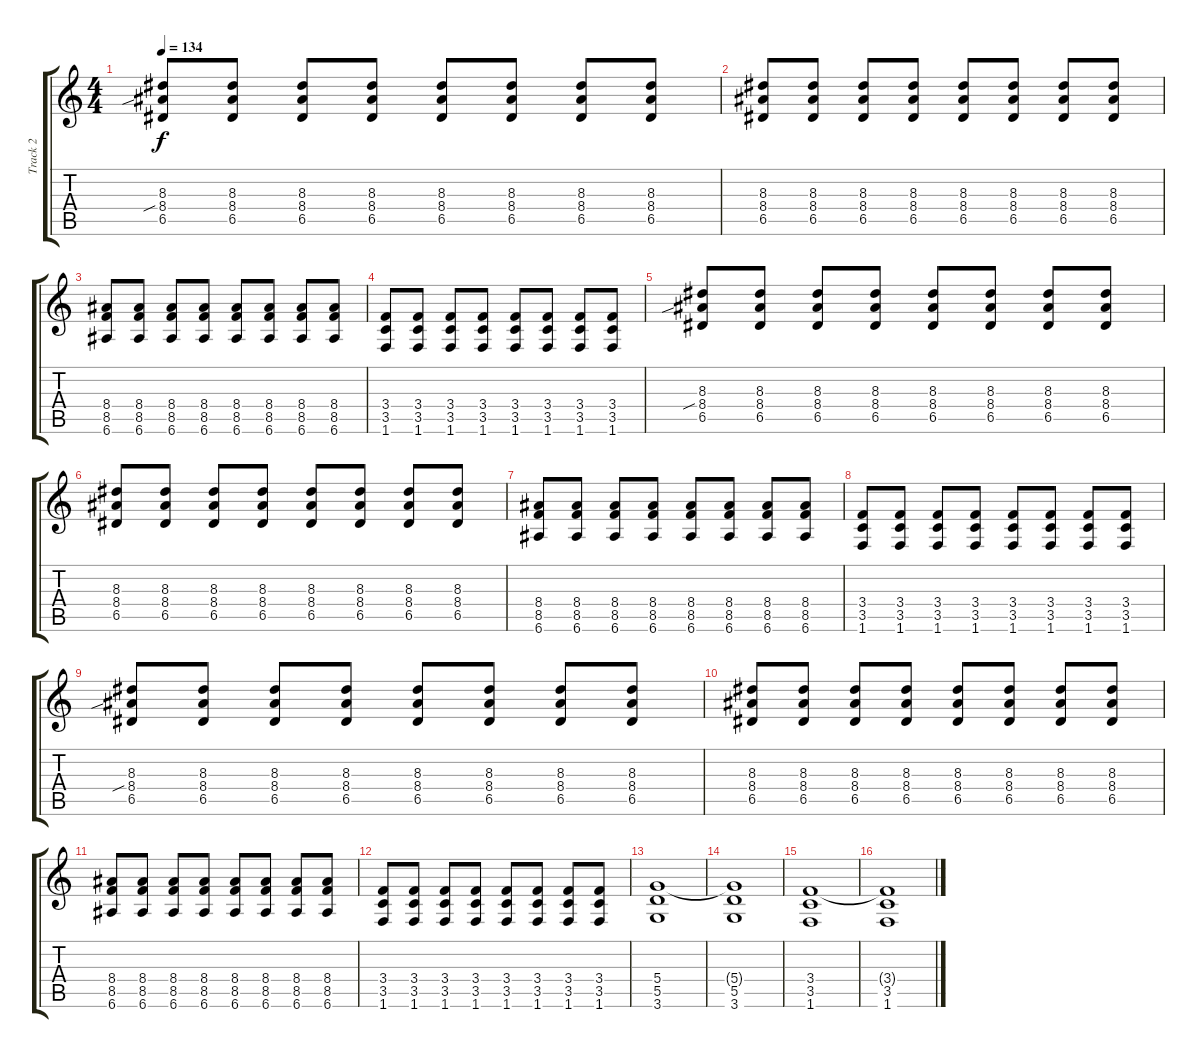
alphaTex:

\track ("Track 2" "Track 2") {instrument distortionguitar}
\staff {score tabs}
\tuning (E4 B3 G3 D3 A2 E2) {hide}
\ts (4 4)
\tempo 134
\clef g2
\ks c
(8.3 8.4{sib} 6.5).8{dy f} (8.3 8.4 6.5).8 (8.3 8.4 6.5).8 (8.3 8.4 6.5).8 (8.3 8.4 6.5).8 (8.3 8.4 6.5).8 (8.3 8.4 6.5).8 (8.3 8.4 6.5).8 |
(8.3 8.4 6.5).8 (8.3 8.4 6.5).8 (8.3 8.4 6.5).8 (8.3 8.4 6.5).8 (8.3 8.4 6.5).8 (8.3 8.4 6.5).8 (8.3 8.4 6.5).8 (8.3 8.4 6.5).8 |
(8.4 8.5 6.6).8 (8.4 8.5 6.6).8 (8.4 8.5 6.6).8 (8.4 8.5 6.6).8 (8.4 8.5 6.6).8 (8.4 8.5 6.6).8 (8.4 8.5 6.6).8 (8.4 8.5 6.6).8 |
(3.4 3.5 1.6).8 (3.4 3.5 1.6).8 (3.4 3.5 1.6).8 (3.4 3.5 1.6).8 (3.4 3.5 1.6).8 (3.4 3.5 1.6).8 (3.4 3.5 1.6).8 (3.4 3.5 1.6).8 |
(8.3 8.4{sib} 6.5).8 (8.3 8.4 6.5).8 (8.3 8.4 6.5).8 (8.3 8.4 6.5).8 (8.3 8.4 6.5).8 (8.3 8.4 6.5).8 (8.3 8.4 6.5).8 (8.3 8.4 6.5).8 |
(8.3 8.4 6.5).8 (8.3 8.4 6.5).8 (8.3 8.4 6.5).8 (8.3 8.4 6.5).8 (8.3 8.4 6.5).8 (8.3 8.4 6.5).8 (8.3 8.4 6.5).8 (8.3 8.4 6.5).8 |
(8.4 8.5 6.6).8 (8.4 8.5 6.6).8 (8.4 8.5 6.6).8 (8.4 8.5 6.6).8 (8.4 8.5 6.6).8 (8.4 8.5 6.6).8 (8.4 8.5 6.6).8 (8.4 8.5 6.6).8 |
(3.4 3.5 1.6).8 (3.4 3.5 1.6).8 (3.4 3.5 1.6).8 (3.4 3.5 1.6).8 (3.4 3.5 1.6).8 (3.4 3.5 1.6).8 (3.4 3.5 1.6).8 (3.4 3.5 1.6).8 |
(8.3 8.4{sib} 6.5).8 (8.3 8.4 6.5).8 (8.3 8.4 6.5).8 (8.3 8.4 6.5).8 (8.3 8.4 6.5).8 (8.3 8.4 6.5).8 (8.3 8.4 6.5).8 (8.3 8.4 6.5).8 |
(8.3 8.4 6.5).8 (8.3 8.4 6.5).8 (8.3 8.4 6.5).8 (8.3 8.4 6.5).8 (8.3 8.4 6.5).8 (8.3 8.4 6.5).8 (8.3 8.4 6.5).8 (8.3 8.4 6.5).8 |
(8.4 8.5 6.6).8 (8.4 8.5 6.6).8 (8.4 8.5 6.6).8 (8.4 8.5 6.6).8 (8.4 8.5 6.6).8 (8.4 8.5 6.6).8 (8.4 8.5 6.6).8 (8.4 8.5 6.6).8 |
(3.4 3.5 1.6).8 (3.4 3.5 1.6).8 (3.4 3.5 1.6).8 (3.4 3.5 1.6).8 (3.4 3.5 1.6).8 (3.4 3.5 1.6).8 (3.4 3.5 1.6).8 (3.4 3.5 1.6).8 |
(5.4 5.5 3.6).1 |
(5.4{t} 5.5 3.6).1 |
(3.4 3.5 1.6).1 |
(3.4{t} 3.5 1.6).1
